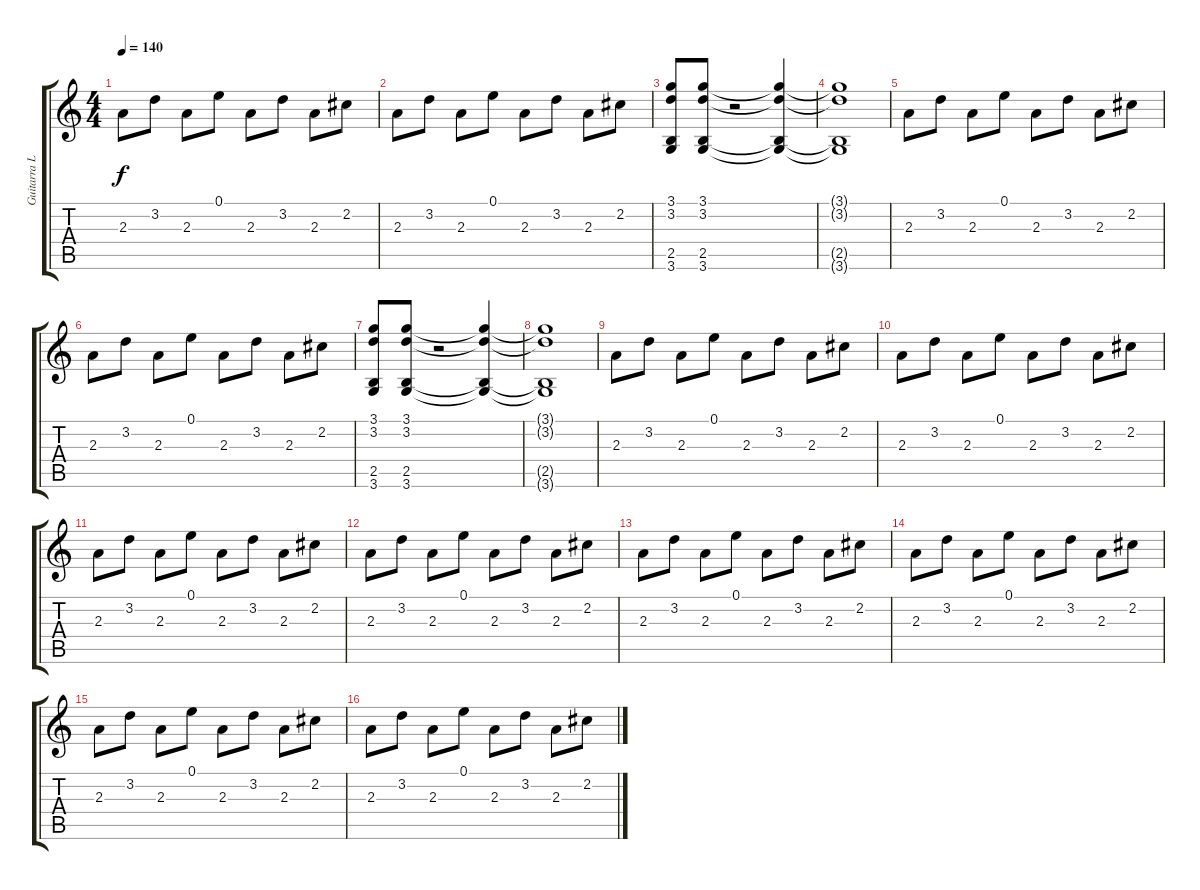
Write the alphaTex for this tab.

\track ("Guitarra Limpia" "Guitarra L") {instrument electricguitarclean}
\staff {score tabs}
\tuning (E4 B3 G3 D3 A2 E2) {hide}
\ts (4 4)
\tempo 140
\clef g2
\ks c
2.3.8{dy f instrument electricguitarclean} 3.2.8 2.3.8 0.1.8 2.3.8 3.2.8 2.3.8 2.2.8 |
2.3.8 3.2.8 2.3.8 0.1.8 2.3.8 3.2.8 2.3.8 2.2.8 |
(3.1 3.2 2.5 3.6).8 (3.1 3.2 2.5 3.6).8 r.2 (3.1{t} 3.2{t} 2.5{t} 3.6{t}).4 |
(3.1{t} 3.2{t} 2.5{t} 3.6{t}).1 |
2.3.8 3.2.8 2.3.8 0.1.8 2.3.8 3.2.8 2.3.8 2.2.8 |
2.3.8 3.2.8 2.3.8 0.1.8 2.3.8 3.2.8 2.3.8 2.2.8 |
(3.1 3.2 2.5 3.6).8 (3.1 3.2 2.5 3.6).8 r.2 (3.1{t} 3.2{t} 2.5{t} 3.6{t}).4 |
(3.1{t} 3.2{t} 2.5{t} 3.6{t}).1 |
2.3.8 3.2.8 2.3.8 0.1.8 2.3.8 3.2.8 2.3.8 2.2.8 |
2.3.8 3.2.8 2.3.8 0.1.8 2.3.8 3.2.8 2.3.8 2.2.8 |
2.3.8 3.2.8 2.3.8 0.1.8 2.3.8 3.2.8 2.3.8 2.2.8 |
2.3.8 3.2.8 2.3.8 0.1.8 2.3.8 3.2.8 2.3.8 2.2.8 |
2.3.8 3.2.8 2.3.8 0.1.8 2.3.8 3.2.8 2.3.8 2.2.8 |
2.3.8 3.2.8 2.3.8 0.1.8 2.3.8 3.2.8 2.3.8 2.2.8 |
2.3.8 3.2.8 2.3.8 0.1.8 2.3.8 3.2.8 2.3.8 2.2.8 |
2.3.8 3.2.8 2.3.8 0.1.8 2.3.8 3.2.8 2.3.8 2.2.8
